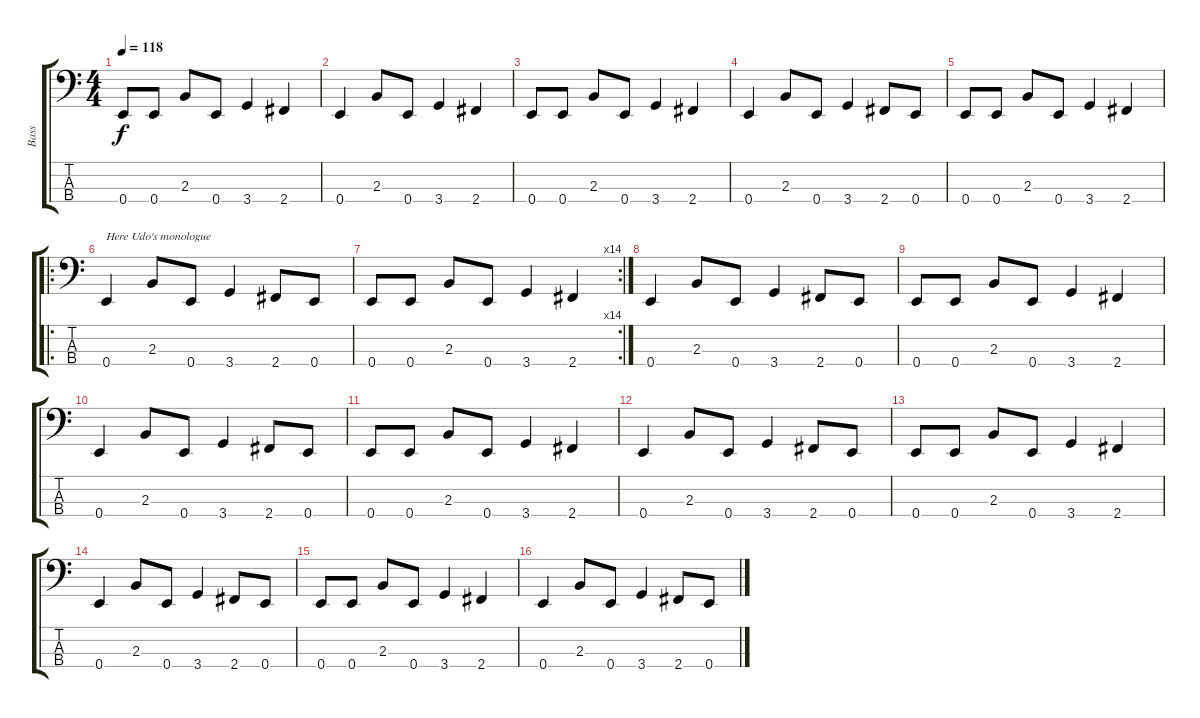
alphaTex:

\track ("Bass" "Bass") {instrument electricbassfinger}
\staff {score tabs}
\tuning (G2 D2 A1 E1) {hide}
\ts (4 4)
\tempo 118
\clef f4
\ks c
0.4.8{dy f} 0.4.8 2.3.8 0.4.8 3.4.4 2.4.4 |
0.4.4 2.3.8 0.4.8 3.4.4 2.4.4 |
0.4.8 0.4.8 2.3.8 0.4.8 3.4.4 2.4.4 |
0.4.4 2.3.8 0.4.8 3.4.4 2.4.8 0.4.8 |
0.4.8 0.4.8 2.3.8 0.4.8 3.4.4 2.4.4 |
\ro
0.4.4{txt "Here Udo's monologue"} 2.3.8 0.4.8 3.4.4 2.4.8 0.4.8 |
\rc 14
0.4.8 0.4.8 2.3.8 0.4.8 3.4.4 2.4.4 |
0.4.4 2.3.8 0.4.8 3.4.4 2.4.8 0.4.8 |
0.4.8 0.4.8 2.3.8 0.4.8 3.4.4 2.4.4 |
0.4.4 2.3.8 0.4.8 3.4.4 2.4.8 0.4.8 |
0.4.8 0.4.8 2.3.8 0.4.8 3.4.4 2.4.4 |
0.4.4 2.3.8 0.4.8 3.4.4 2.4.8 0.4.8 |
0.4.8 0.4.8 2.3.8 0.4.8 3.4.4 2.4.4 |
0.4.4 2.3.8 0.4.8 3.4.4 2.4.8 0.4.8 |
0.4.8 0.4.8 2.3.8 0.4.8 3.4.4 2.4.4 |
0.4.4 2.3.8 0.4.8 3.4.4 2.4.8 0.4.8
